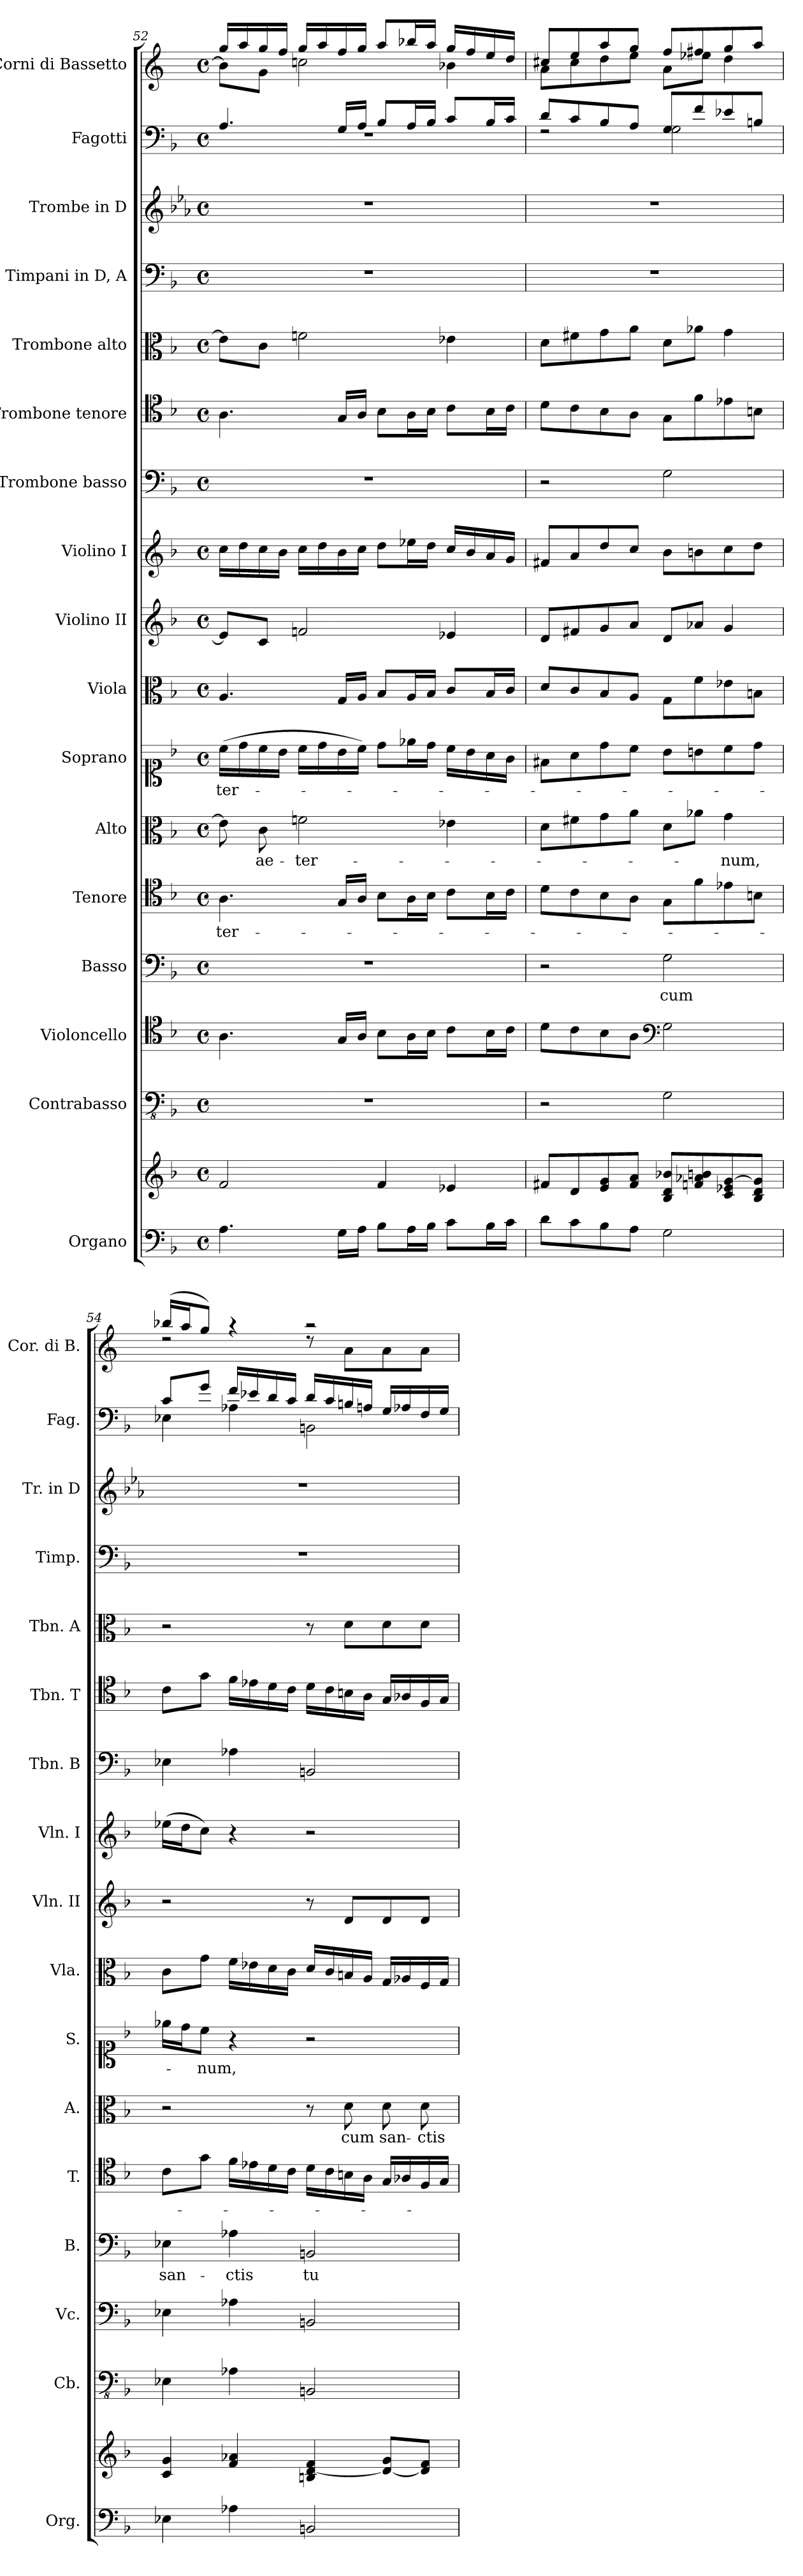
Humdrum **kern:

**kern	**kern	**kern	**kern	**kern	**text	**kern	**text	**kern	**text	**kern	**text	**kern	**kern	**kern	**kern	**kern	**kern	**kern	**kern	**kern	**kern	**text
*part17	*part17	*part16	*part15	*part14	*part14	*part13	*part13	*part12	*part12	*part11	*part11	*part10	*part9	*part8	*part7	*part6	*part5	*part4	*part3	*part2	*part1	*part1
*staff18	*staff17	*staff16	*staff15	*staff14	*staff14	*staff13	*staff13	*staff12	*staff12	*staff11	*staff11	*staff10	*staff9	*staff8	*staff7	*staff6	*staff5	*staff4	*staff3	*staff2	*staff1	*staff1
*I"Organo	*	*I"Contrabasso	*I"Violoncello	*I"Basso	*	*I"Tenore	*	*I"Alto	*	*I"Soprano	*	*I"Viola	*I"Violino II	*I"Violino I	*I"Trombone basso	*I"Trombone tenore	*I"Trombone alto	*I"Timpani in D, A	*I"Trombe in D	*I"Fagotti	*I"Corni di Bassetto	*
*I'Org.	*	*I'Cb.	*I'Vc.	*I'B.	*	*I'T.	*	*I'A.	*	*I'S.	*	*I'Vla.	*I'Vln. II	*I'Vln. I	*I'Tbn. B	*I'Tbn. T	*I'Tbn. A	*I'Timp.	*I'Tr. in D	*I'Fag.	*I'Cor. di B.	*
*clefF4	*clefG2	*clefFv4	*clefC4	*clefF4	*	*clefC4	*	*clefC3	*	*clefC1	*	*clefC3	*clefG2	*clefG2	*clefF4	*clefC4	*clefC3	*clefF4	*clefG2	*clefF4	*clefG2	*
*	*	*	*	*	*	*	*	*	*	*	*	*	*	*	*	*	*	*	*ITrd-1c-2	*	*ITrd4c7	*
*k[b-]	*k[b-]	*k[b-]	*k[b-]	*k[b-]	*	*k[b-]	*	*k[b-]	*	*k[b-]	*	*k[b-]	*k[b-]	*k[b-]	*k[b-]	*k[b-]	*k[b-]	*k[b-]	*k[b-]	*k[b-]	*k[b-]	*
*M4/4	*M4/4	*M4/4	*M4/4	*M4/4	*	*M4/4	*	*M4/4	*	*M4/4	*	*M4/4	*M4/4	*M4/4	*M4/4	*M4/4	*M4/4	*M4/4	*M4/4	*M4/4	*M4/4	*
*met(c)	*met(c)	*met(c)	*met(c)	*met(c)	*	*met(c)	*	*met(c)	*	*met(c)	*	*met(c)	*met(c)	*met(c)	*met(c)	*met(c)	*met(c)	*met(c)	*met(c)	*met(c)	*met(c)	*
=52	=52	=52	=52	=52	=52	=52	=52	=52	=52	=52	=52	=52	=52	=52	=52	=52	=52	=52	=52	=52	=52	=52
!	!	!	!	!	!	!	!LO:LY:b	!	!	!	!LO:LY:b	!	!	!	!	!	!	!	!	!	!	!
*	*	*	*	*	*	*	*	*	*	*	*	*	*	*	*	*	*	*	*	*^	*^	*
4.A\	2f/	1r	4.A\	1r	.	4.A\	-ter-	8e-\]	.	(>16cc\LL	-ter-	4.A/	8e-/L]	16cc\LL	1r	4.A\	8e-\L]	1r	1r	4.A/	1rF	16cc/LL	8e-\L]	.
.	.	.	.	.	.	.	.	.	.	16dd\	.	.	.	16dd\	.	.	.	.	.	.	.	16dd/	.	.
!	!	!	!	!	!	!	!	!	!LO:LY:b	!	!	!	!	!	!	!	!	!	!	!	!	!	!	!
.	.	.	.	.	.	.	.	8c\	ae-	16cc\	.	.	8c/J	16cc\	.	.	8c\J	.	.	.	.	16cc/	8c\J	.
.	.	.	.	.	.	.	.	.	.	16b-\JJ	.	.	.	16b-\JJ	.	.	.	.	.	.	.	16b-/JJ	.	.
!	!	!	!	!	!	!	!	!	!LO:LY:b	!	!	!	!	!	!	!	!	!	!	!	!	!	!	!
.	.	.	.	.	.	.	.	2fn\	-ter-	16cc\LL	.	.	2fn/	16cc\LL	.	.	2fn\	.	.	.	.	16cc/LL	2fn\	.
.	.	.	.	.	.	.	.	.	.	16dd\	.	.	.	16dd\	.	.	.	.	.	.	.	16dd/	.	.
16G\LL	.	.	16G/LL	.	.	16G/LL	.	.	.	16b-\	.	16G/LL	.	16b-\	.	16G/LL	.	.	.	16G/LL	.	16b-/	.	.
16A\JJ	.	.	16A/JJ	.	.	16A/JJ	.	.	.	16cc\JJ)	.	16A/JJ	.	16cc\JJ	.	16A/JJ	.	.	.	16A/JJ	.	16cc/JJ	.	.
8B-\L	4f/	.	8B-\L	.	.	8B-\L	.	.	.	8dd\L	.	8B-/L	.	8dd\L	.	8B-\L	.	.	.	8B-/L	.	8dd/L	.	.
16A\L	.	.	16A\L	.	.	16A\L	.	.	.	16ee-X\L	.	16A/L	.	16ee-X\L	.	16A\L	.	.	.	16A/L	.	16ee-X/L	.	.
16B-\JJ	.	.	16B-\JJ	.	.	16B-\JJ	.	.	.	16dd\JJ	.	16B-/JJ	.	16dd\JJ	.	16B-\JJ	.	.	.	16B-/JJ	.	16dd/JJ	.	.
8c\L	4e-X/	.	8c\L	.	.	8c\L	.	4e-X\	.	16cc\LL	.	8c/L	4e-X/	16cc/LL	.	8c\L	4e-X\	.	.	8c/L	.	16cc/LL	4e-X\	.
.	.	.	.	.	.	.	.	.	.	16b-\	.	.	.	16b-/	.	.	.	.	.	.	.	16b-/	.	.
16B-\L	.	.	16B-\L	.	.	16B-\L	.	.	.	16a\	.	16B-/L	.	16a/	.	16B-\L	.	.	.	16B-/L	.	16a/	.	.
16c\JJ	.	.	16c\JJ	.	.	16c\JJ	.	.	.	16g\JJ	.	16c/JJ	.	16g/JJ	.	16c\JJ	.	.	.	16c/JJ	.	16g/JJ	.	.
=53	=53	=53	=53	=53	=53	=53	=53	=53	=53	=53	=53	=53	=53	=53	=53	=53	=53	=53	=53	=53	=53	=53	=53	=53
!	!	!	!	!	!	!	!	!	!	!	!	!	!	!	!	!	!	!	!	!	!	!	!	!LO:LY:b
8d\L	8f#X/L	2r	8d\L	2r	.	8d\L	.	8d\L	.	8f#X\L	.	8d/L	8d/L	8f#X/L	2r	8d\L	8d\L	1r	1r	8d/L	2rF	8f#X/L	8d\L	.
8c\	8d/	.	8c\	.	.	8c\	.	8f#X\	.	8a\	.	8c/	8f#X/	8a/	.	8c\	8f#X\	.	.	8c/	.	8a/	8f#\	.
8B-\	8e/ 8g/	.	8B-\	.	.	8B-\	.	8g\	.	8dd\	.	8B-/	8g/	8dd/	.	8B-\	8g\	.	.	8B-/	.	8dd/	8g\	.
8A\J	8f#/ 8a/J	.	8A\J	.	.	8A\J	.	8a\J	.	8cc\J	.	8A/J	8a/J	8cc/J	.	8A\J	8a\J	.	.	8A/J	.	8cc/J	8a\J	.
*	*	*	*clefF4	*	*	*	*	*	*	*	*	*	*	*	*	*	*	*	*	*	*	*	*	*
!	!	!	!	!	!LO:LY:b	!	!	!	!	!	!	!	!	!	!	!	!	!	!	!	!	!	!	!
2G\	8B-/ 8d/ 8b-X/L	2GG\	2G\	2G\	cum	8G\L	.	8d\L	.	8b-\L	.	8G\L	8d/L	8b-\L	2G\	8G\L	8d\L	.	.	8G/L	2G\	8b-/L	8d\L	.
.	8fn/ 8a-X/ 8bn/	.	.	.	.	8f\	.	8a-X\J	.	8bn\	.	8f\	8a-X/J	8bn\	.	8f\	8a-X\J	.	.	8f/	.	8bn/	8a-X\J	.
!	!	!	!	!	!	!	!	!	!LO:LY:b	!	!	!	!	!	!	!	!	!	!	!	!	!	!	!
.	8c/ 8e-X/ [8g/	.	.	.	.	8e-X\	.	4g\	-num,	8cc\	.	8e-X\	4g/	8cc\	.	8e-X\	4g\	.	.	8e-X/	.	8cc/	4g\	.
.	8B-/ 8d/ 8g/]J	.	.	.	.	8Bn\J	.	.	.	8dd\J	.	8Bn\J	.	8dd\J	.	8Bn\J	.	.	.	8Bn/J	.	8dd/J	.	.
!!LO:PB:g=z	!!
=54	=54	=54	=54	=54	=54	=54	=54	=54	=54	=54	=54	=54	=54	=54	=54	=54	=54	=54	=54	=54	=54	=54	=54	=54
!	!	!	!	!	!LO:LY:b	!	!	!	!	!	!	!	!	!	!	!	!	!	!	!	!	!	!	!
4E-X\	4c/ 4g/	4EE-X\	4E-X\	4E-X\	san-	8c\L	.	2r	.	16ee-X\LL	.	8c\L	2r	(>16ee-X\LL	4E-X\	8c\L	2r	1r	1r	8c/L	4E-X\	(>16ee-X/LL	2rdd	.
.	.	.	.	.	.	.	.	.	.	16dd\J	.	.	.	16dd\J	.	.	.	.	.	.	.	16dd/J	.	.
!	!	!	!	!	!	!	!	!	!	!	!LO:LY:b	!	!	!	!	!	!	!	!	!	!	!	!	!
.	.	.	.	.	.	8g\J	.	.	.	8cc\J	-num,	8g\J	.	8cc\J)	.	8g\J	.	.	.	8g/J	.	8cc/J)	.	.
!	!	!	!	!	!LO:LY:b	!	!	!	!	!	!	!	!	!	!	!	!	!	!	!	!	!	!	!
4A-X\	4f/ 4a-X/	4AA-X\	4A-X\	4A-X\	-ctis	16f\LL	.	.	.	4r	.	16f\LL	.	4r	4A-X\	16f\LL	.	.	.	16f/LL	4A-X\	4r	.	.
.	.	.	.	.	.	16e-X\	.	.	.	.	.	16e-X\	.	.	.	16e-X\	.	.	.	16e-X/	.	.	.	.
.	.	.	.	.	.	16d\	.	.	.	.	.	16d\	.	.	.	16d\	.	.	.	16d/	.	.	.	.
.	.	.	.	.	.	16c\JJ	.	.	.	.	.	16c\JJ	.	.	.	16c\JJ	.	.	.	16c/JJ	.	.	.	.
!	!	!	!	!	!LO:LY:b	!	!	!	!	!	!	!	!	!	!	!	!	!	!	!	!	!	!	!
2BBn/	4Bn/ [4d/ 4f/	2BBBn/	2BBn/	2BBn/	tu-	16d\LL	.	8r	.	2r	.	16d/LL	8r	2r	2BBn/	16d\LL	8r	.	.	16d/LL	2BBn\	2r	8rdd	.
.	.	.	.	.	.	16c\	.	.	.	.	.	16c/	.	.	.	16c\	.	.	.	16c/	.	.	.	.
!	!	!	!	!	!	!	!	!	!LO:LY:b	!	!	!	!	!	!	!	!	!	!	!	!	!	!	!
.	.	.	.	.	.	16Bn\	.	8d\	cum	.	.	16Bn/	8d/L	.	.	16Bn\	8d\L	.	.	16Bn/	.	.	8d\L	.
.	.	.	.	.	.	16A\JJ	.	.	.	.	.	16A/JJ	.	.	.	16A\JJ	.	.	.	16An/JJ	.	.	.	.
!	!	!	!	!	!	!	!	!	!LO:LY:b	!	!	!	!	!	!	!	!	!	!	!	!	!	!	!
.	8d/_ 8g/L	.	.	.	.	16G/LL	.	8d\	san-	.	.	16G/LL	8d/	.	.	16G/LL	8d\	.	.	16G/LL	.	.	8d\	.
.	.	.	.	.	.	16A-X/	.	.	.	.	.	16A-X/	.	.	.	16A-X/	.	.	.	16A-X/	.	.	.	.
!	!	!	!	!	!	!	!	!	!LO:LY:b	!	!	!	!	!	!	!	!	!	!	!	!	!	!	!
.	8d/] 8f/J	.	.	.	.	16F/	.	8d\	-ctis	.	.	16F/	8d/J	.	.	16F/	8d\J	.	.	16F/	.	.	8d\J	.
.	.	.	.	.	.	16G/JJ	.	.	.	.	.	16G/JJ	.	.	.	16G/JJ	.	.	.	16G/JJ	.	.	.	.
*	*	*	*	*	*	*	*	*	*	*	*	*	*	*	*	*	*	*	*	*v	*v	*	*	*
*	*	*	*	*	*	*	*	*	*	*	*	*	*	*	*	*	*	*	*	*	*v	*v	*
=	=	=	=	=	=	=	=	=	=	=	=	=	=	=	=	=	=	=	=	=	=	=
*-	*-	*-	*-	*-	*-	*-	*-	*-	*-	*-	*-	*-	*-	*-	*-	*-	*-	*-	*-	*-	*-	*-
